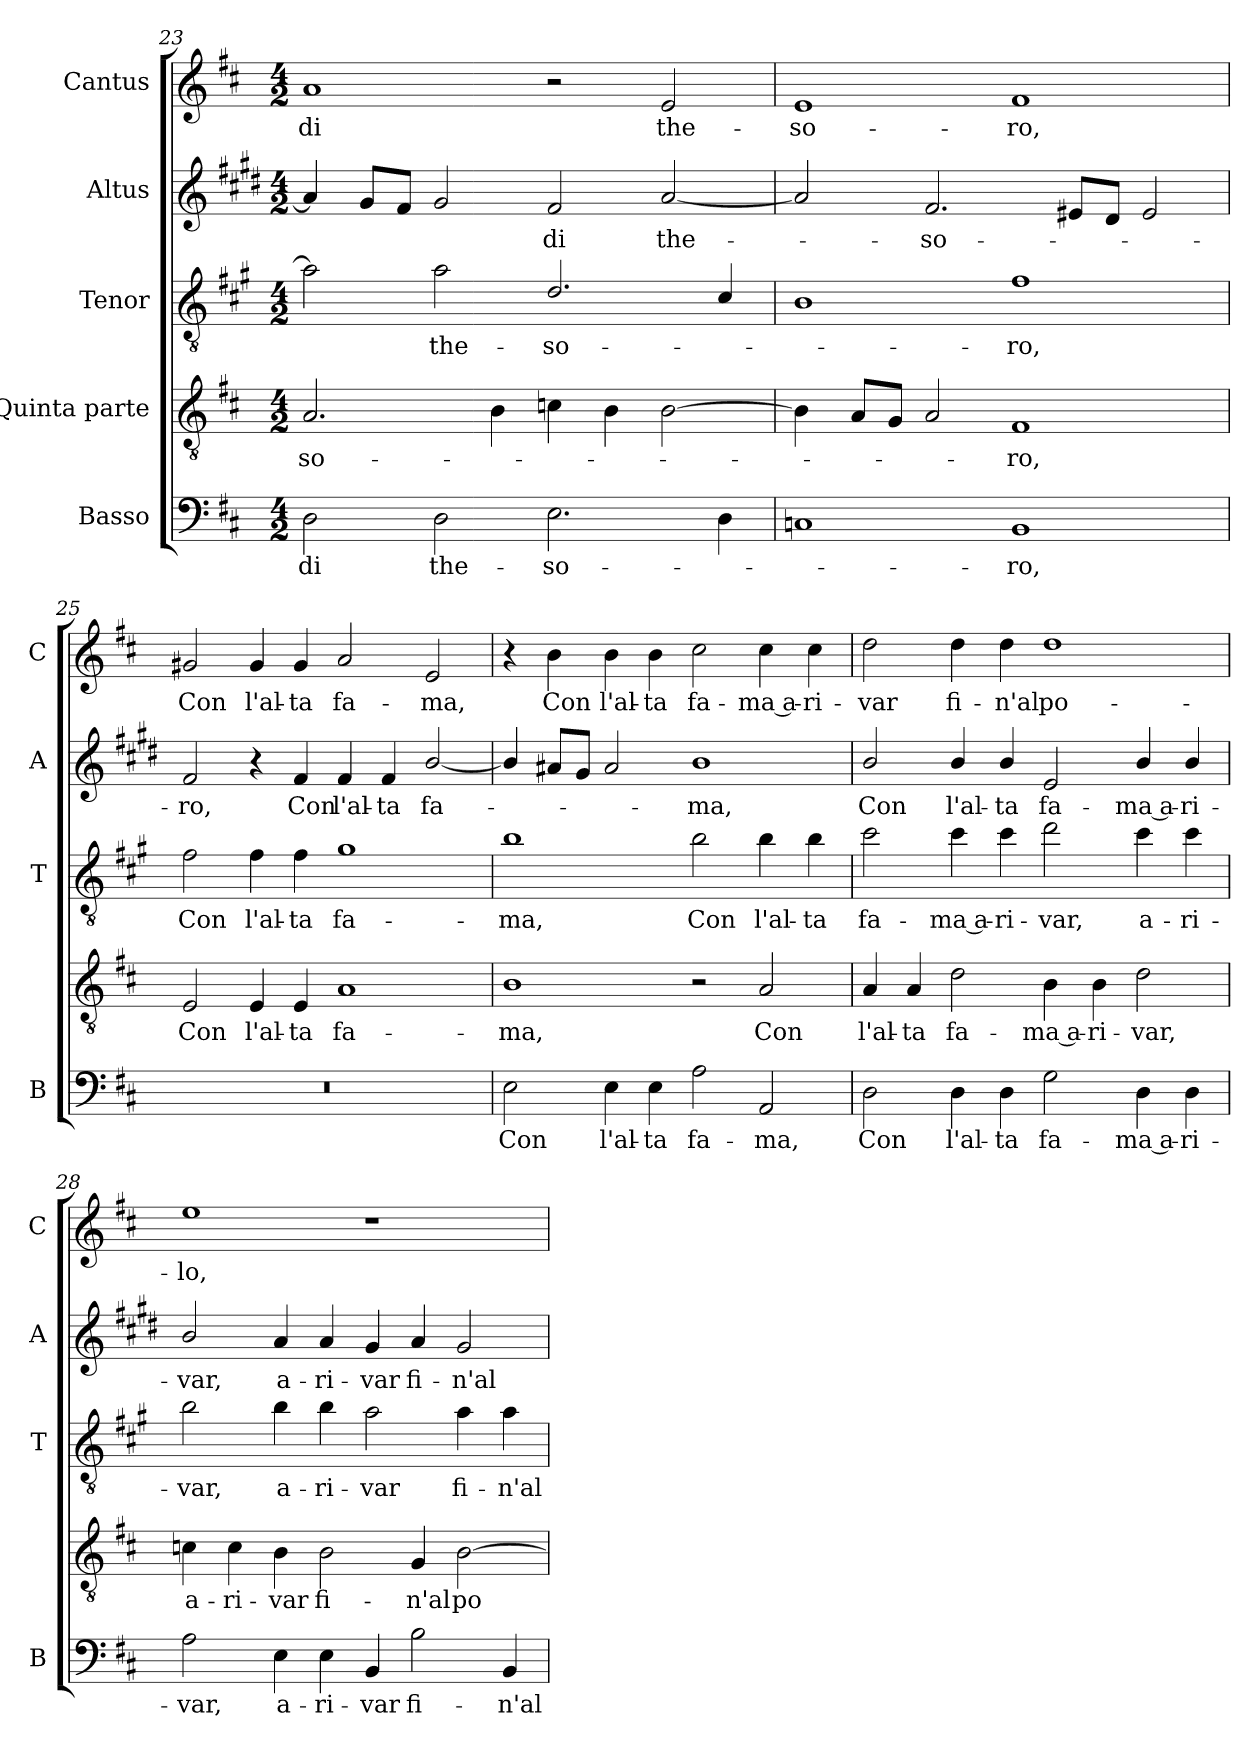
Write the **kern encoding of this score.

**kern	**text	**kern	**text	**kern	**text	**kern	**text	**kern	**text
*part5	*part5	*part4	*part4	*part3	*part3	*part2	*part2	*part1	*part1
*staff5	*staff5	*staff4	*staff4	*staff3	*staff3	*staff2	*staff2	*staff1	*staff1
*I"Basso	*	*I"Quinta parte	*	*I"Tenor	*	*I"Altus	*	*I"Cantus	*
*I'B	*	*	*	*I'T	*	*I'A	*	*I'C	*
*clefF4	*	*clefGv2	*	*clefGv2	*	*clefG2	*	*clefG2	*
*	*	*	*	*ITrd4c7	*	*ITrd1c2	*	*	*
*k[f#c#]	*	*k[f#c#]	*	*k[f#c#]	*	*k[f#c#]	*	*k[f#c#]	*
*D:	*	*D:	*	*D:	*	*D:	*	*D:	*
*M4/2	*	*M4/2	*	*M4/2	*	*M4/2	*	*M4/2	*
=23	=23	=23	=23	=23	=23	=23	=23	=23	=23
!	!LO:LY:b	!	!LO:LY:b	!	!	!	!	!	!LO:LY:b
2D\	di	2.A/	-so-	2d\]	.	4g/]	.	1a	di
.	.	.	.	.	.	8f#/L	.	.	.
.	.	.	.	.	.	8e/J	.	.	.
!	!LO:LY:b	!	!	!	!LO:LY:b	!	!	!	!
2D\	the-	.	.	2d\	the-	2f#/	.	.	.
.	.	4B\	.	.	.	.	.	.	.
!	!LO:LY:b	!	!	!	!LO:LY:b	!	!LO:LY:b	!	!
2.E\	-so-	4cn\	.	2.G/	-so-	2e/	di	2r	.
.	.	4B\	.	.	.	.	.	.	.
!	!	!	!	!	!	!	!LO:LY:b	!	!LO:LY:b
.	.	[2B\	.	.	.	[2g/	the-	2e/	the-
4D\	.	.	.	4F#/	.	.	.	.	.
=24	=24	=24	=24	=24	=24	=24	=24	=24	=24
!	!	!	!	!	!	!	!	!	!LO:LY:b
1Cn	.	4B\]	.	1E	.	2g/]	.	1e	-so-
.	.	8A/L	.	.	.	.	.	.	.
.	.	8G/J	.	.	.	.	.	.	.
!	!	!	!	!	!	!	!LO:LY:b	!	!
.	.	2A/	.	.	.	2.e/	-so-	.	.
!	!LO:LY:b	!	!LO:LY:b	!	!LO:LY:b	!	!	!	!LO:LY:b
1BB	-ro,	1F#	-ro,	1B	-ro,	.	.	1f#	-ro,
.	.	.	.	.	.	8d#X/L	.	.	.
.	.	.	.	.	.	8c#/J	.	.	.
.	.	.	.	.	.	2d#/	.	.	.
=25	=25	=25	=25	=25	=25	=25	=25	=25	=25
!	!	!	!LO:LY:b	!	!LO:LY:b	!	!LO:LY:b	!	!LO:LY:b
0r	.	2E/	Con	2B\	Con	2e/	-ro,	2g#X/	Con
!	!	!	!LO:LY:b	!	!LO:LY:b	!	!	!	!LO:LY:b
.	.	4E/	l'al-	4B\	l'al-	4r	.	4g#/	l'al-
!	!	!	!LO:LY:b	!	!LO:LY:b	!	!LO:LY:b	!	!LO:LY:b
.	.	4E/	-ta	4B\	-ta	4e/	Con	4g#/	-ta
!	!	!	!LO:LY:b	!	!LO:LY:b	!	!LO:LY:b	!	!LO:LY:b
.	.	1A	fa-	1c#	fa-	4e/	l'al-	2a/	fa-
!	!	!	!	!	!	!	!LO:LY:b	!	!
.	.	.	.	.	.	4e/	-ta	.	.
!	!	!	!	!	!	!	!LO:LY:b	!	!LO:LY:b
.	.	.	.	.	.	[2a/	fa-	2e/	-ma,
!!LO:LB:g=z
=26	=26	=26	=26	=26	=26	=26	=26	=26	=26
!	!LO:LY:b	!	!LO:LY:b	!	!LO:LY:b	!	!	!	!
2E\	Con	1B	-ma,	1e	-ma,	4a/]	.	4r	.
!	!	!	!	!	!	!	!	!	!LO:LY:b
.	.	.	.	.	.	8g#X/L	.	4b\	Con
.	.	.	.	.	.	8f#/J	.	.	.
!	!LO:LY:b	!	!	!	!	!	!	!	!LO:LY:b
4E\	l'al-	.	.	.	.	2g#/	.	4b\	l'al-
!	!LO:LY:b	!	!	!	!	!	!	!	!LO:LY:b
4E\	-ta	.	.	.	.	.	.	4b\	-ta
!	!LO:LY:b	!	!	!	!LO:LY:b	!	!LO:LY:b	!	!LO:LY:b
2A\	fa-	2r	.	2e\	Con	1a	-ma,	2cc#\	fa-
!	!LO:LY:b	!	!LO:LY:b	!	!LO:LY:b	!	!	!	!LO:LY:b
2AA/	-ma,	2A/	Con	4e\	l'al-	.	.	4cc#\	-ma a-
!	!	!	!	!	!LO:LY:b	!	!	!	!LO:LY:b
.	.	.	.	4e\	-ta	.	.	4cc#\	-ri-
=27	=27	=27	=27	=27	=27	=27	=27	=27	=27
!	!LO:LY:b	!	!LO:LY:b	!	!LO:LY:b	!	!LO:LY:b	!	!LO:LY:b
2D\	Con	4A/	l'al-	2f#\	fa-	2a/	Con	2dd\	-var
!	!	!	!LO:LY:b	!	!	!	!	!	!
.	.	4A/	-ta	.	.	.	.	.	.
!	!LO:LY:b	!	!LO:LY:b	!	!LO:LY:b	!	!LO:LY:b	!	!LO:LY:b
4D\	l'al-	2d\	fa-	4f#\	-ma a-	4a/	l'al-	4dd\	fi-
!	!LO:LY:b	!	!	!	!LO:LY:b	!	!LO:LY:b	!	!LO:LY:b
4D\	-ta	.	.	4f#\	-ri-	4a/	-ta	4dd\	-n'al
!	!LO:LY:b	!	!LO:LY:b	!	!LO:LY:b	!	!LO:LY:b	!	!LO:LY:b
2G\	fa-	4B\	-ma a-	2g\	-var,	2d/	fa-	1dd	po-
!	!	!	!LO:LY:b	!	!	!	!	!	!
.	.	4B\	-ri-	.	.	.	.	.	.
!	!LO:LY:b	!	!LO:LY:b	!	!LO:LY:b	!	!LO:LY:b	!	!
4D\	-ma a-	2d\	-var,	4f#\	a-	4a/	-ma a-	.	.
!	!LO:LY:b	!	!	!	!LO:LY:b	!	!LO:LY:b	!	!
4D\	-ri-	.	.	4f#\	-ri-	4a/	-ri-	.	.
=28	=28	=28	=28	=28	=28	=28	=28	=28	=28
!	!LO:LY:b	!	!LO:LY:b	!	!LO:LY:b	!	!LO:LY:b	!	!LO:LY:b
2A\	-var,	4cn\	a-	2e\	-var,	2a/	-var,	1ee	-lo,
!	!	!	!LO:LY:b	!	!	!	!	!	!
.	.	4c\	-ri-	.	.	.	.	.	.
!	!LO:LY:b	!	!LO:LY:b	!	!LO:LY:b	!	!LO:LY:b	!	!
4E\	a-	4B\	-var	4e\	a-	4g/	a-	.	.
!	!LO:LY:b	!	!LO:LY:b	!	!LO:LY:b	!	!LO:LY:b	!	!
4E\	-ri-	2B\	fi-	4e\	-ri-	4g/	-ri-	.	.
!	!LO:LY:b	!	!	!	!LO:LY:b	!	!LO:LY:b	!	!
4BB/	-var	.	.	2d\	-var	4f#/	-var	1r	.
!	!LO:LY:b	!	!LO:LY:b	!	!	!	!LO:LY:b	!	!
2B\	fi-	4G/	-n'al	.	.	4g/	fi-	.	.
!	!	!	!LO:LY:b	!	!LO:LY:b	!	!LO:LY:b	!	!
.	.	[2B\	po-	4d\	fi-	2f#/	-n'al	.	.
!	!LO:LY:b	!	!	!	!LO:LY:b	!	!	!	!
4BB/	-n'al	.	.	4d\	-n'al	.	.	.	.
=	=	=	=	=	=	=	=	=	=
*-	*-	*-	*-	*-	*-	*-	*-	*-	*-
